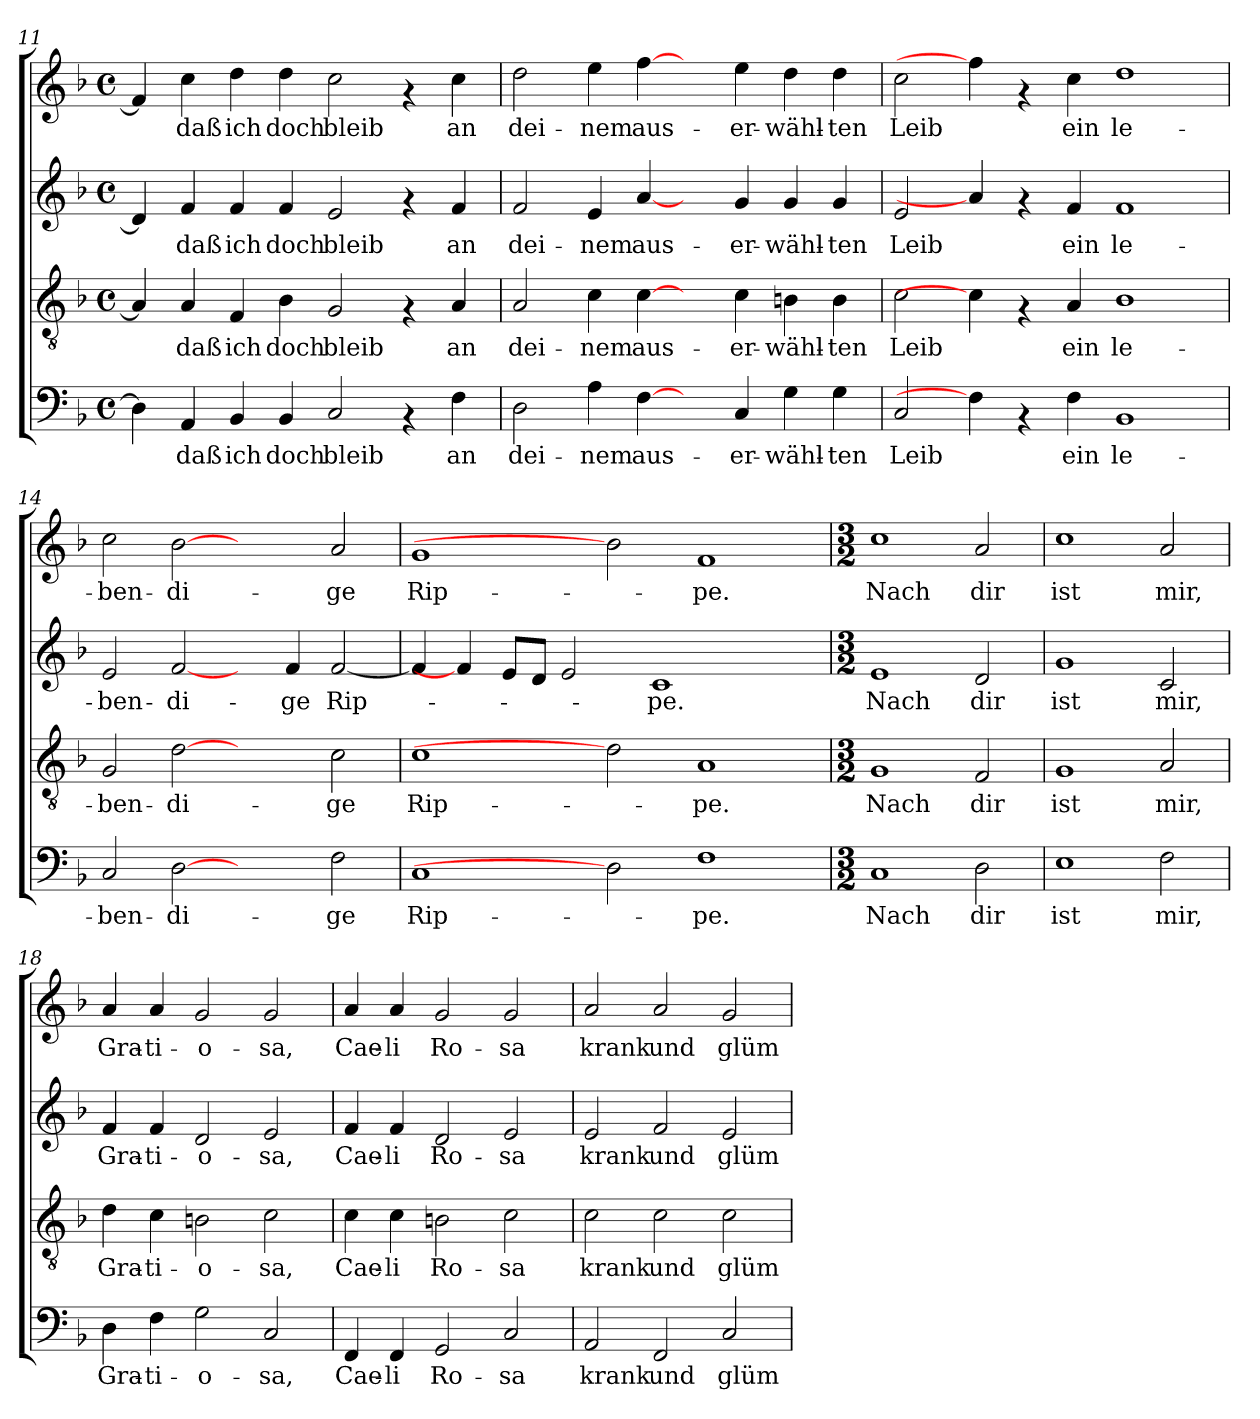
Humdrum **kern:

**kern	**text	**kern	**text	**kern	**text	**kern	**text
*part4	*part4	*part3	*part3	*part2	*part2	*part1	*part1
*staff4	*staff4	*staff3	*staff3	*staff2	*staff2	*staff1	*staff1
!!LO:PB:g=z
*clefF4	*	*clefGv2	*	*clefG2	*	*clefG2	*
*k[b-]	*	*k[b-]	*	*k[b-]	*	*k[b-]	*
*F:	*	*F:	*	*F:	*	*F:	*
*M4/4	*	*M4/4	*	*M4/4	*	*M4/4	*
*met(c)	*	*met(c)	*	*met(c)	*	*met(c)	*
=11	=11	=11	=11	=11	=11	=11	=11
4D\]	.	4A/]	.	4d/]	.	4f/]	.
!	!LO:LY:b	!	!LO:LY:b	!	!LO:LY:b	!	!LO:LY:b
4AA/	daß	4A/	daß	4f/	daß	4cc\	daß
!	!LO:LY:b	!	!LO:LY:b	!	!LO:LY:b	!	!LO:LY:b
4BB-/	ich	4F/	ich	4f/	ich	4dd\	ich
!	!LO:LY:b	!	!LO:LY:b	!	!LO:LY:b	!	!LO:LY:b
4BB-/	doch	4B-\	doch	4f/	doch	4dd\	doch
!	!LO:LY:b	!	!LO:LY:b	!	!LO:LY:b	!	!LO:LY:b
2C/	bleib	2G/	bleib	2e/	bleib	2cc\	bleib
4rAA	.	4rF	.	4rf	.	4rf	.
!	!LO:LY:b	!	!LO:LY:b	!	!LO:LY:b	!	!LO:LY:b
4F\	an	4A/	an	4f/	an	4cc\	an
=12	=12	=12	=12	=12	=12	=12	=12
!	!LO:LY:b	!	!LO:LY:b	!	!LO:LY:b	!	!LO:LY:b
2D\	dei-	2A/	dei-	2f/	dei-	2dd\	dei-
!	!LO:LY:b	!	!LO:LY:b	!	!LO:LY:b	!	!LO:LY:b
4A\	-nem	4c\	-nem	4e/	-nem	4ee\	-nem
!	!LO:LY:b	!	!LO:LY:b	!	!LO:LY:b	!	!LO:LY:b
[4F\	aus-	[4c\	aus-	[4a/	aus-	[4ff\	aus-
4ryy	.	4ryy	.	4ryy	.	4ryy	.
!	!LO:LY:b	!	!LO:LY:b	!	!LO:LY:b	!	!LO:LY:b
4C/	-er-	4c\	-er-	4g/	-er-	4ee\	-er-
!	!LO:LY:b	!	!LO:LY:b	!	!LO:LY:b	!	!LO:LY:b
4G\	-wähl-	4Bn\	-wähl-	4g/	-wähl-	4dd\	-wähl-
!	!LO:LY:b	!	!LO:LY:b	!	!LO:LY:b	!	!LO:LY:b
4G\	-ten	4B\	-ten	4g/	-ten	4dd\	-ten
=13	=13	=13	=13	=13	=13	=13	=13
!	!LO:LY:b	!	!LO:LY:b	!	!LO:LY:b	!	!LO:LY:b
2C/	Leib	2c\	Leib	2e/	Leib	2cc\	Leib
4F\]	.	4c\]	.	4a/]	.	4ff\]	.
4rAA	.	4rF	.	4rf	.	4rf	.
!	!LO:LY:b	!	!LO:LY:b	!	!LO:LY:b	!	!LO:LY:b
4F\	ein	4A/	ein	4f/	ein	4cc\	ein
!	!LO:LY:b	!	!LO:LY:b	!	!LO:LY:b	!	!LO:LY:b
1BB-	le-	1B-	le-	1f	le-	1dd	le-
=14	=14	=14	=14	=14	=14	=14	=14
!	!LO:LY:b	!	!LO:LY:b	!	!LO:LY:b	!	!LO:LY:b
2C/	-ben-	2G/	-ben-	2e/	-ben-	2cc\	-ben-
!	!LO:LY:b	!	!LO:LY:b	!	!LO:LY:b	!	!LO:LY:b
[2D	-di-	[2d	-di-	[2f/	-di-	[2b-	-di-
2ryy	.	2ryy	.	4ryy	.	2ryy	.
!	!	!	!	!	!LO:LY:b	!	!
.	.	.	.	4f/	-ge	.	.
!	!LO:LY:b	!	!LO:LY:b	!	!LO:LY:b	!	!LO:LY:b
2F\	-ge	2c\	-ge	[<2f/	Rip-	2a/	-ge
!!LO:LB:g=z
=15	=15	=15	=15	=15	=15	=15	=15
!	!LO:LY:b	!	!LO:LY:b	!	!	!	!LO:LY:b
1C	Rip-	1c	Rip-	4f/]	.	1g	Rip-
.	.	.	.	4f/]	.	.	.
.	.	.	.	8e/L	.	.	.
.	.	.	.	8d/J	.	.	.
.	.	.	.	2e/	.	.	.
2D]	.	2d]	.	.	.	2b-]	.
!	!	!	!	!	!LO:LY:b	!	!
.	.	.	.	1c	-pe.	.	.
!	!LO:LY:b	!	!LO:LY:b	!	!	!	!LO:LY:b
1F	-pe.	1A	-pe.	.	.	1f	-pe.
.	.	.	.	4ryy	.	.	.
=16	=16	=16	=16	=16	=16	=16	=16
*M3/2	*	*M3/2	*	*M3/2	*	*M3/2	*
!	!LO:LY:b	!	!LO:LY:b	!	!LO:LY:b	!	!LO:LY:b
1C	Nach	1G	Nach	1e	Nach	1cc	Nach
!	!LO:LY:b	!	!LO:LY:b	!	!LO:LY:b	!	!LO:LY:b
2D\	dir	2F/	dir	2d/	dir	2a/	dir
=17	=17	=17	=17	=17	=17	=17	=17
!	!LO:LY:b	!	!LO:LY:b	!	!LO:LY:b	!	!LO:LY:b
1E	ist	1G	ist	1g	ist	1cc	ist
!	!LO:LY:b	!	!LO:LY:b	!	!LO:LY:b	!	!LO:LY:b
2F\	mir,	2A/	mir,	2c/	mir,	2a/	mir,
=18	=18	=18	=18	=18	=18	=18	=18
!	!LO:LY:b	!	!LO:LY:b	!	!LO:LY:b	!	!LO:LY:b
4D\	Gra-	4d\	Gra-	4f/	Gra-	4a/	Gra-
!	!LO:LY:b	!	!LO:LY:b	!	!LO:LY:b	!	!LO:LY:b
4F\	-ti-	4c\	-ti-	4f/	-ti-	4a/	-ti-
!	!LO:LY:b	!	!LO:LY:b	!	!LO:LY:b	!	!LO:LY:b
2G\	-o-	2Bn\	-o-	2d/	-o-	2g/	-o-
!	!LO:LY:b	!	!LO:LY:b	!	!LO:LY:b	!	!LO:LY:b
2C/	-sa,	2c\	-sa,	2e/	-sa,	2g/	-sa,
=19	=19	=19	=19	=19	=19	=19	=19
!	!LO:LY:b	!	!LO:LY:b	!	!LO:LY:b	!	!LO:LY:b
4FF/	Cae-	4c\	Cae-	4f/	Cae-	4a/	Cae-
!	!LO:LY:b	!	!LO:LY:b	!	!LO:LY:b	!	!LO:LY:b
4FF/	-li	4c\	-li	4f/	-li	4a/	-li
!	!LO:LY:b	!	!LO:LY:b	!	!LO:LY:b	!	!LO:LY:b
2GG/	Ro-	2Bn\	Ro-	2d/	Ro-	2g/	Ro-
!	!LO:LY:b	!	!LO:LY:b	!	!LO:LY:b	!	!LO:LY:b
2C/	-sa	2c\	-sa	2e/	-sa	2g/	-sa
!!LO:PB:g=z
=20	=20	=20	=20	=20	=20	=20	=20
!	!LO:LY:b	!	!LO:LY:b	!	!LO:LY:b	!	!LO:LY:b
2AA/	krank	2c\	krank	2e/	krank	2a/	krank
!	!LO:LY:b	!	!LO:LY:b	!	!LO:LY:b	!	!LO:LY:b
2FF/	und	2c\	und	2f/	und	2a/	und
!	!LO:LY:b	!	!LO:LY:b	!	!LO:LY:b	!	!LO:LY:b
2C/	glüm-	2c\	glüm-	2e/	glüm-	2g/	glüm-
=	=	=	=	=	=	=	=
*-	*-	*-	*-	*-	*-	*-	*-
